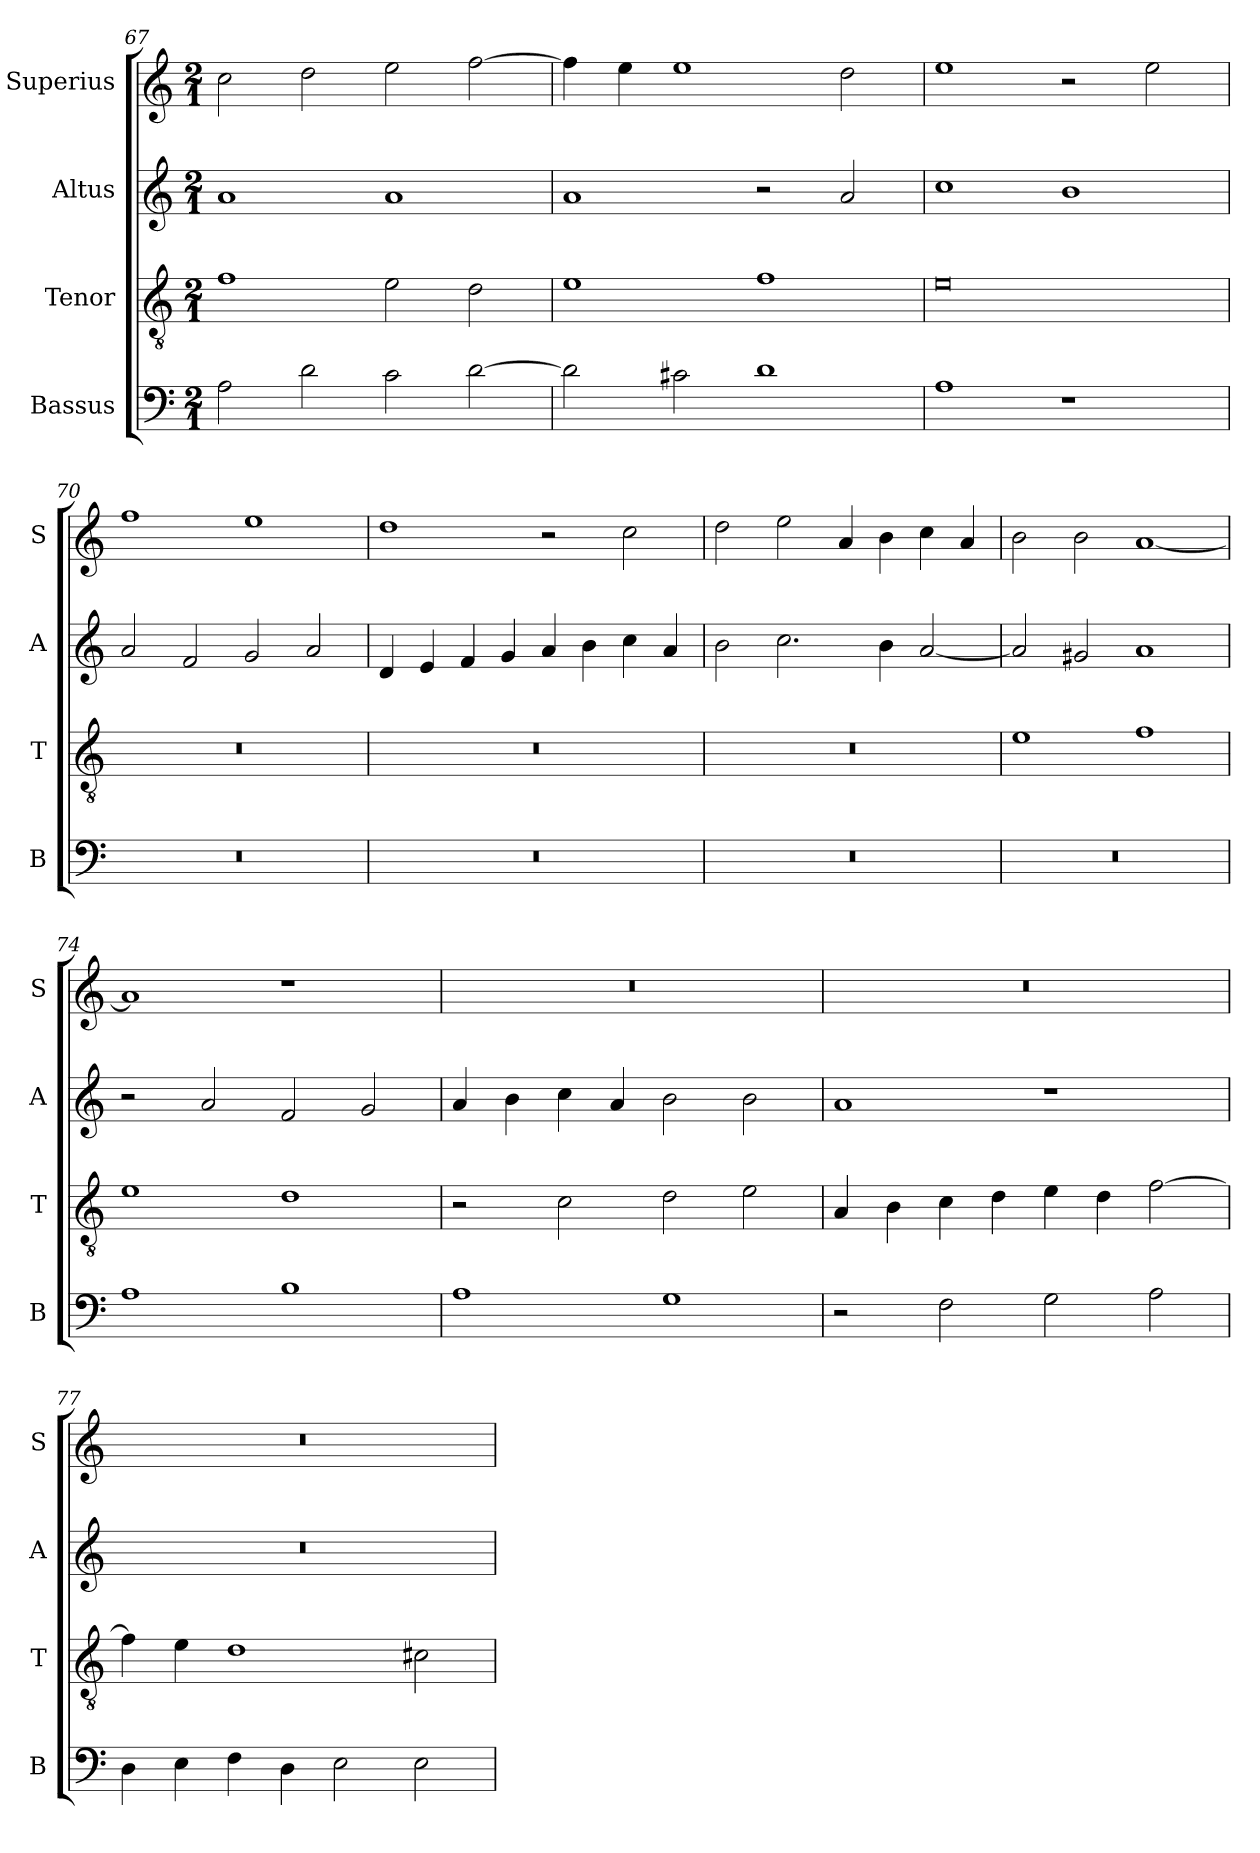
**kern	**kern	**kern	**kern
*part4	*part3	*part2	*part1
*staff4	*staff3	*staff2	*staff1
*I"Bassus	*I"Tenor	*I"Altus	*I"Superius
*I'B	*I'T	*I'A	*I'S
*clefF4	*clefGv2	*clefG2	*clefG2
*k[]	*k[]	*k[]	*k[]
*C:	*C:	*C:	*C:
*M2/1	*M2/1	*M2/1	*M2/1
=67	=67	=67	=67
2A	1f	1a	2cc
2d	.	.	2dd
2c	2e	1a	2ee
[2d	2d	.	[2ff
=68	=68	=68	=68
2d]	1e	1a	4ff]
.	.	.	4ee
2c#X	.	.	1ee
1d	1f	2r	.
.	.	2a	2dd
=69	=69	=69	=69
1A	0e	1cc	1ee
1r	.	1b	2r
.	.	.	2ee
=70	=70	=70	=70
0r	0r	2a	1ff
.	.	2f	.
.	.	2g	1ee
.	.	2a	.
=71	=71	=71	=71
0r	0r	4d	1dd
.	.	4e	.
.	.	4f	.
.	.	4g	.
.	.	4a	2r
.	.	4b	.
.	.	4cc	2cc
.	.	4a	.
=72	=72	=72	=72
0r	0r	2b	2dd
.	.	2.cc	2ee
.	.	.	4a
.	.	4b	4b
.	.	[2a	4cc
.	.	.	4a
=73	=73	=73	=73
0r	1e	2a]	2b
.	.	2g#X	2b
.	1f	1a	[1a
=74	=74	=74	=74
1A	1e	2r	1a]
.	.	2a	.
1B	1d	2f	1r
.	.	2g	.
=75	=75	=75	=75
1A	2r	4a	0r
.	.	4b	.
.	2c	4cc	.
.	.	4a	.
1G	2d	2b	.
.	2e	2b	.
=76	=76	=76	=76
2r	4A	1a	0r
.	4B	.	.
2F	4c	.	.
.	4d	.	.
2G	4e	1r	.
.	4d	.	.
2A	[2f	.	.
=77	=77	=77	=77
4D	4f]	0r	0r
4E	4e	.	.
4F	1d	.	.
4D	.	.	.
2E	.	.	.
2E	2c#X	.	.
=	=	=	=
*-	*-	*-	*-
